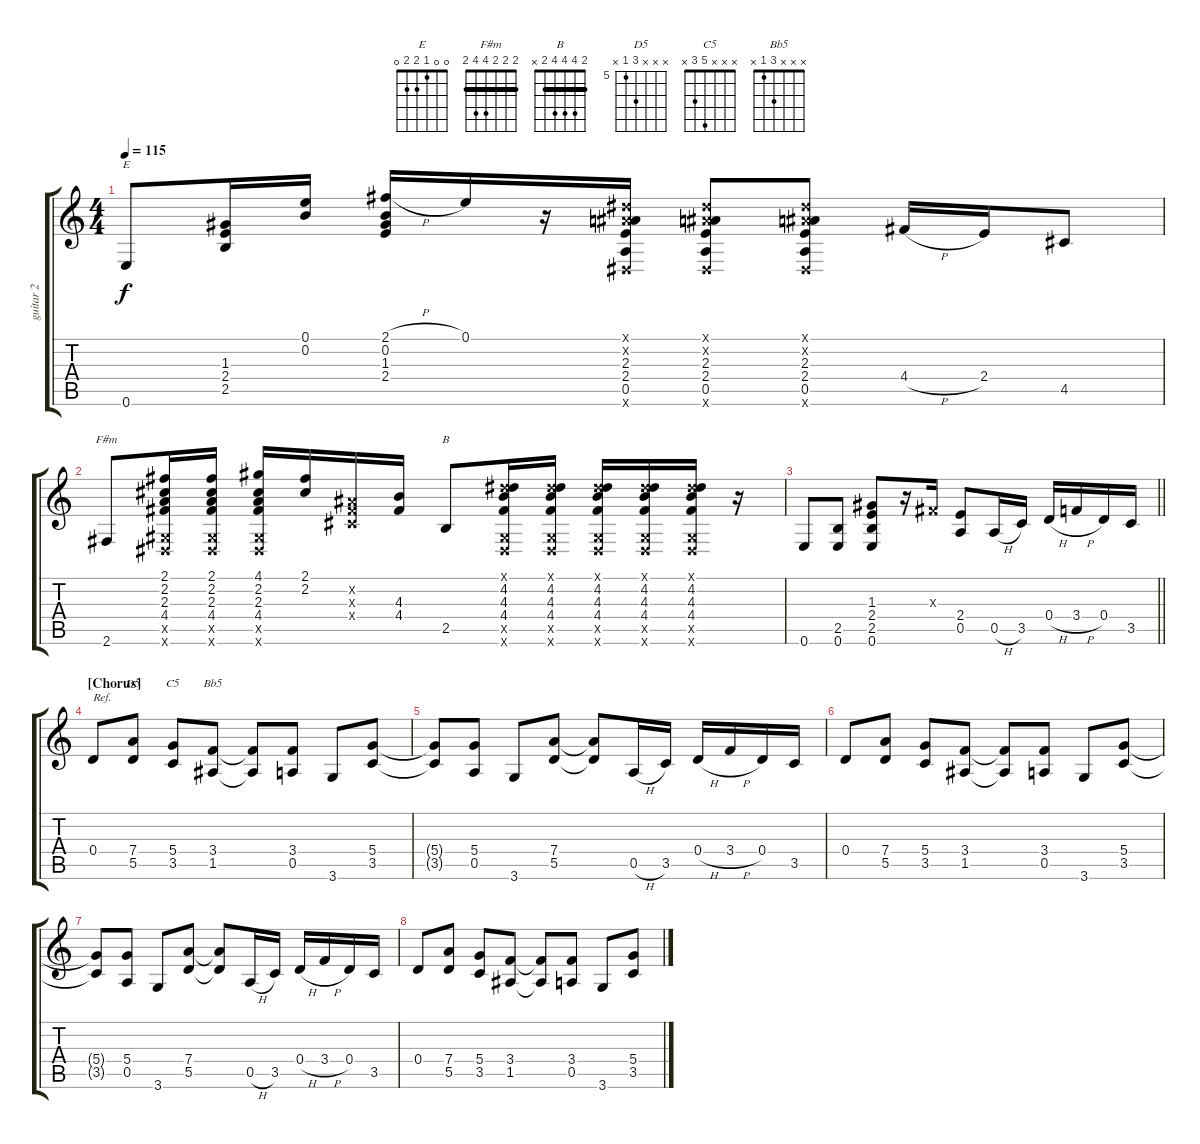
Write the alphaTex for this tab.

\track ("guitar 2" "guitar 2") {instrument overdrivenguitar}
\staff {score tabs}
\tuning (E4 B3 G3 D3 A2 E2) {hide}
\chord ("E" 0 0 1 2 2 0)
\chord ("F#m" 2 2 2 4 4 2) {barre 2}
\chord ("B" 2 4 4 4 2 x) {barre 2}
\chord ("D5" x x x 7 5 x) {firstfret 5}
\chord ("C5" x x x 5 3 x)
\chord ("Bb5" x x x 3 1 x)
\ts (4 4)
\tempo 115
\clef g2
\ks c
0.6.8{ch "E" dy f} (1.3 2.4 2.5).16 (0.1 0.2).16 (2.1{h} 0.2 1.3 2.4).16 0.1.16 r.16 (-1.1{x} -1.2{x} 2.3 2.4 0.5 -1.6{x}).16 (-1.1{x} -1.2{x} 2.3 2.4 0.5 -1.6{x}).8 (-1.1{x} -1.2{x} 2.3 2.4 0.5 -1.6{x}).8 4.4{h}.16 2.4.16 4.5.8 |
2.6.8{ch "F#m"} (2.1 2.2 2.3 4.4 -1.5{x} -1.6{x}).16 (2.1 2.2 2.3 4.4 -1.5{x} -1.6{x}).16 (4.1 2.2 2.3 4.4 -1.5{x} -1.6{x}).16 (2.1 2.2).16 (-1.2{x} -1.3{x} -1.4{x}).16 (4.3 4.4).16 2.5.8{ch "B"} (-1.1{x} 4.2 4.3 4.4 -1.5{x} -1.6{x}).16 (-1.1{x} 4.2 4.3 4.4 -1.5{x} -1.6{x}).16 (-1.1{x} 4.2 4.3 4.4 -1.5{x} -1.6{x}).16 (-1.1{x} 4.2 4.3 4.4 -1.5{x} -1.6{x}).16 (-1.1{x} 4.2 4.3 4.4 -1.5{x} -1.6{x}).16 r.16 |
\barLineRight lightlight
0.6.8 (2.5 0.6).8 (1.3 2.4 2.5 0.6).8 r.16 -1.3{x}.16 (2.4 0.5).8 0.5{h}.16 3.5.16 0.4{h}.16 3.4{h}.16 0.4.16 3.5.16 |
\section ("" "[Chorus]")
0.4.8{txt "Ref."} (7.4 5.5).8{ch "D5"} (5.4 3.5).8{ch "C5"} (3.4 1.5).8{ch "Bb5"} (3.4{t} 1.5{t}).8 (3.4 0.5).8 3.6.8 (5.4 3.5).8 |
(5.4{t} 3.5{t}).8 (5.4 0.5).8 3.6.8 (7.4 5.5).8 (7.4{t} 5.5{t}).8 0.5{h}.16 3.5.16 0.4{h}.16 3.4{h}.16 0.4.16 3.5.16 |
0.4.8 (7.4 5.5).8 (5.4 3.5).8 (3.4 1.5).8 (3.4{t} 1.5{t}).8 (3.4 0.5).8 3.6.8 (5.4 3.5).8 |
(5.4{t} 3.5{t}).8 (5.4 0.5).8 3.6.8 (7.4 5.5).8 (7.4{t} 5.5{t}).8 0.5{h}.16 3.5.16 0.4{h}.16 3.4{h}.16 0.4.16 3.5.16 |
0.4.8 (7.4 5.5).8 (5.4 3.5).8 (3.4 1.5).8 (3.4{t} 1.5{t}).8 (3.4 0.5).8 3.6.8 (5.4 3.5).8
